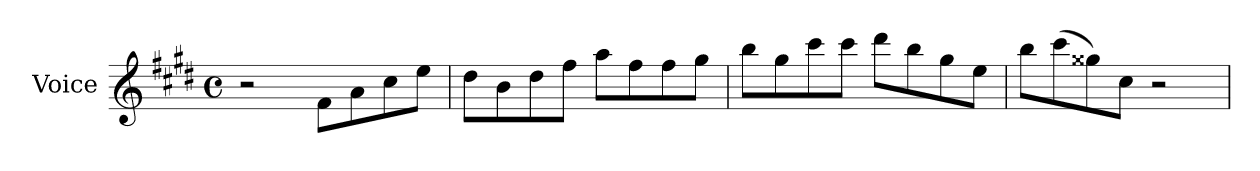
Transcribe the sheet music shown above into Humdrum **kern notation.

**kern
*part1
*staff1
*I"Voice
*I'Voice
*clefG2
*k[f#c#g#d#]
*M4/4
*met(c)
=1
2rcc
8f#\L
8a\
8cc#\
8ee\J
=2
8dd#\L
8b\
8dd#\
8ff#\J
8aa\L
8ff#\
8ff#\
8gg#\J
=3
8bb\L
8gg#\
8ccc#\
8ccc#\J
8ddd#\L
8bb\
8gg#\
8ee\J
=4
8bb\L
(<8ccc#\
8gg##X\)
8cc#\J
2rcc
=
*-
